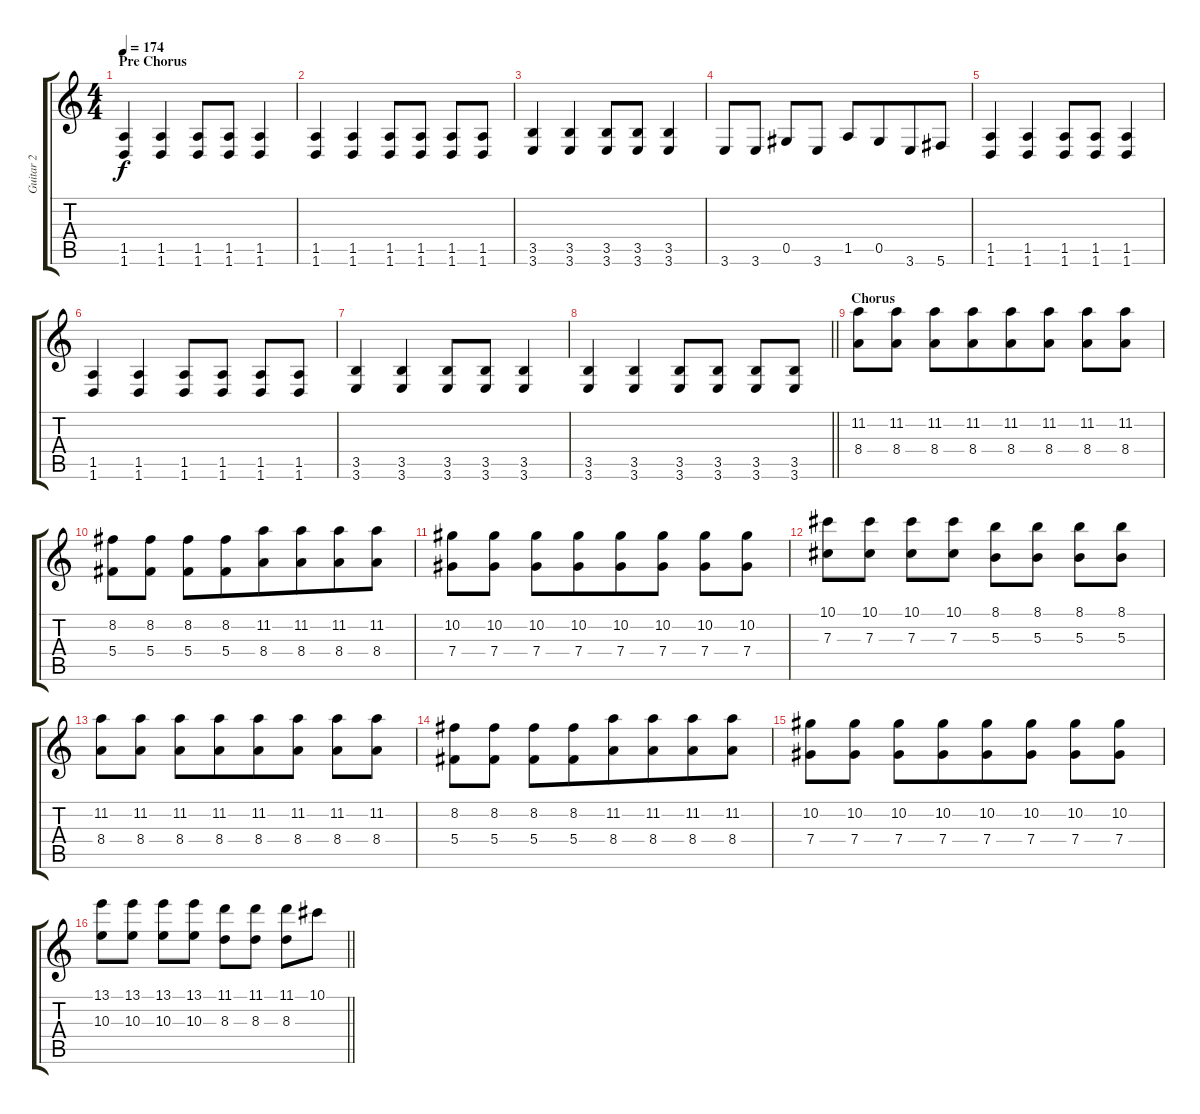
\track ("Guitar 2" "Guitar 2") {instrument distortionguitar}
\staff {score tabs}
\tuning (Eb4 Bb3 Gb3 Db3 Ab2 Db2) {hide}
\ts (4 4)
\section ("" "Pre Chorus")
\tempo 174
\clef g2
\ks c
(1.5{t} 1.6{t}).4{dy f} (1.5 1.6).4{beam merge} (1.5 1.6).8 (1.5 1.6).8 (1.5 1.6).4 |
(1.5 1.6).4 (1.5 1.6).4{beam merge} (1.5 1.6).8{beam merge} (1.5 1.6).8 (1.5 1.6).8{beam merge} (1.5 1.6).8 |
(3.5 3.6).4 (3.5 3.6).4{beam merge} (3.5 3.6).8 (3.5 3.6).8 (3.5 3.6).4 |
3.6.8{beam merge} 3.6.8 0.5.8{beam merge} 3.6.8 1.5.8{beam merge} 0.5.8{beam merge} 3.6.8 5.6.8 |
(1.5 1.6).4 (1.5 1.6).4{beam merge} (1.5 1.6).8{beam merge} (1.5 1.6).8 (1.5 1.6).4 |
(1.5 1.6).4 (1.5 1.6).4{beam merge} (1.5 1.6).8{beam merge} (1.5 1.6).8 (1.5 1.6).8{beam merge} (1.5 1.6).8 |
(3.5 3.6).4 (3.5 3.6).4{beam merge} (3.5 3.6).8 (3.5 3.6).8 (3.5 3.6).4 |
\barLineRight lightlight
(3.5 3.6).4 (3.5 3.6).4{beam merge} (3.5 3.6).8 (3.5 3.6).8 (3.5 3.6).8 (3.5 3.6).8 |
\section ("" "Chorus")
(11.2 8.4).8{beam merge} (11.2 8.4).8 (11.2 8.4).8 (11.2 8.4).8{beam merge} (11.2 8.4).8{beam merge} (11.2 8.4).8 (11.2 8.4).8 (11.2 8.4).8 |
(8.2 5.4).8{beam merge} (8.2 5.4).8 (8.2 5.4).8 (8.2 5.4).8{beam merge} (11.2 8.4).8{beam merge} (11.2 8.4).8{beam merge} (11.2 8.4).8{beam merge} (11.2 8.4).8 |
(10.2 7.4).8 (10.2 7.4).8 (10.2 7.4).8 (10.2 7.4).8{beam merge} (10.2 7.4).8{beam merge} (10.2 7.4).8 (10.2 7.4).8{beam merge} (10.2 7.4).8 |
(10.1 7.3).8 (10.1 7.3).8 (10.1 7.3).8 (10.1 7.3).8 (8.1 5.3).8 (8.1 5.3).8 (8.1 5.3).8 (8.1 5.3).8 |
(11.2 8.4).8{beam merge} (11.2 8.4).8 (11.2 8.4).8 (11.2 8.4).8{beam merge} (11.2 8.4).8{beam merge} (11.2 8.4).8 (11.2 8.4).8 (11.2 8.4).8 |
(8.2 5.4).8{beam merge} (8.2 5.4).8 (8.2 5.4).8 (8.2 5.4).8{beam merge} (11.2 8.4).8{beam merge} (11.2 8.4).8{beam merge} (11.2 8.4).8{beam merge} (11.2 8.4).8 |
(10.2 7.4).8 (10.2 7.4).8 (10.2 7.4).8 (10.2 7.4).8{beam merge} (10.2 7.4).8{beam merge} (10.2 7.4).8 (10.2 7.4).8{beam merge} (10.2 7.4).8 |
\barLineRight lightlight
(13.1 10.3).8 (13.1 10.3).8 (13.1 10.3).8 (13.1 10.3).8 (11.1 8.3).8 (11.1 8.3).8 (11.1 8.3).8{beam merge} 10.1.8
